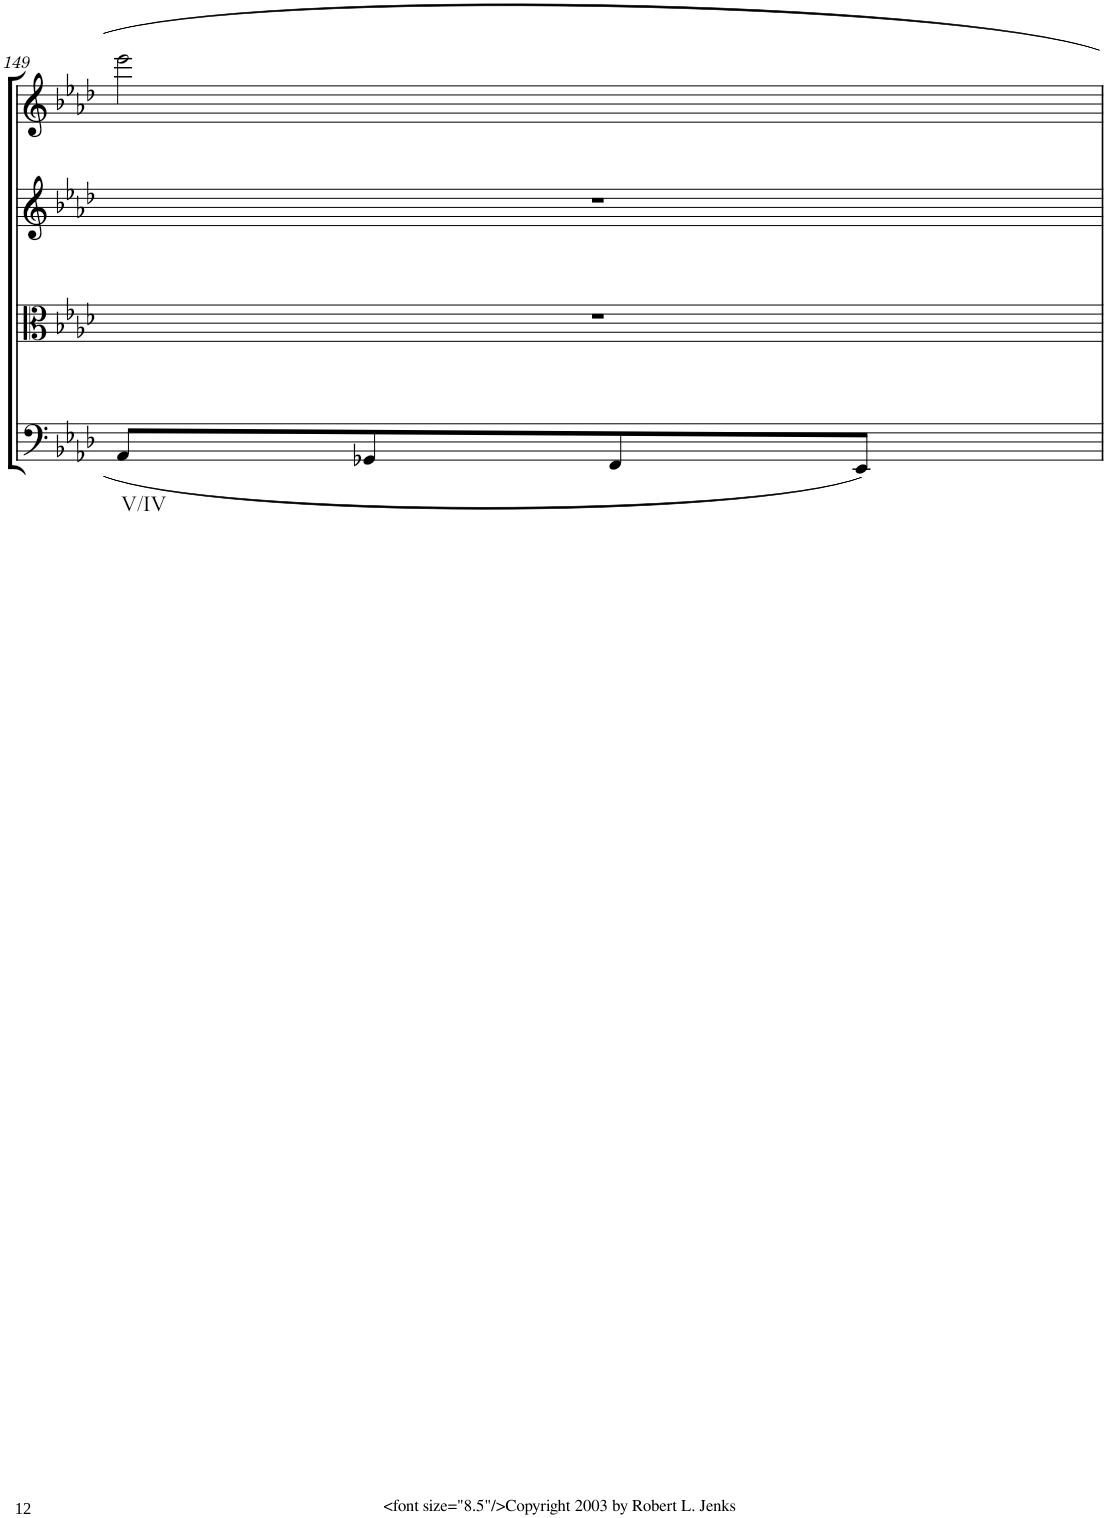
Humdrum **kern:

**kern	**kern	**kern	**kern
*part4	*part3	*part2	*part1
*staff4	*staff3	*staff2	*staff1
*I"Cello	*I"Viola	*I"2nd Violin	*I"1st Violin
*	*I'Vla	*I'Vln	*I'Vln
!!LO:PB:g=z
*clefF4	*clefC3	*clefG2	*clefG2
*k[b-e-a-d-]	*k[b-e-a-d-]	*k[b-e-a-d-]	*k[b-e-a-d-]
*A-:	*A-:	*A-:	*A-:
*M2/4	*M2/4	*M2/4	*M2/4
=149	=149	=149	=149
!LO:TX:b:t=V/IV	!	!	!
8AA-/L	2r	2r	2eee-\
8GG-X/	.	.	.
8FF/	.	.	.
8EE-/J	.	.	.
=	=	=	=
*-	*-	*-	*-
